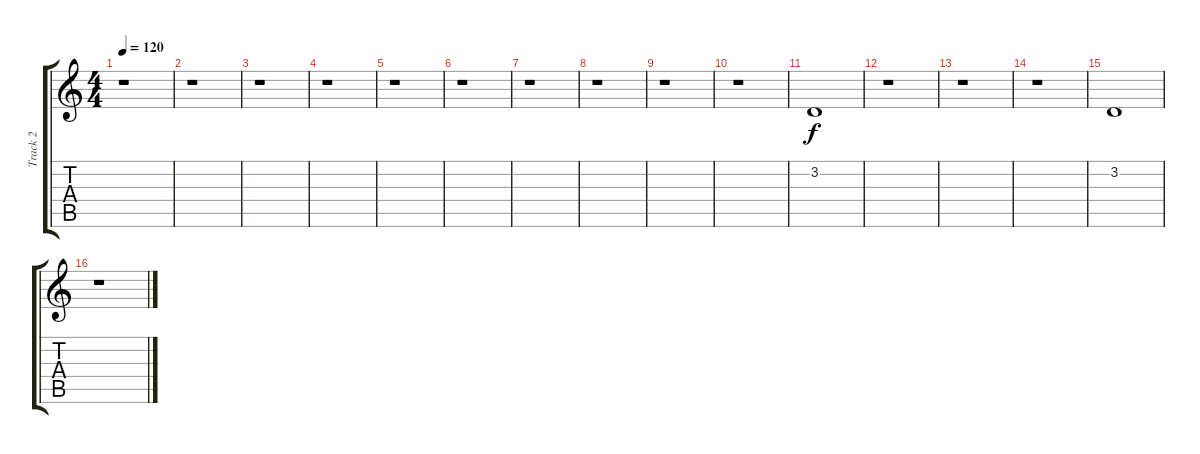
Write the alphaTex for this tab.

\track ("Track 2" "Track 2") {instrument lead2sawtooth}
\staff {score tabs}
\tuning (E4 B3 G3 D3 A2 E2) {hide}
\ts (4 4)
\tempo 120
\clef g2
\ks c
r.1{dy f} |
r.1 |
r.1 |
r.1 |
r.1 |
r.1 |
r.1 |
r.1 |
r.1 |
r.1 |
3.2.1 |
r.1 |
r.1 |
r.1 |
3.2.1 |
r.1
